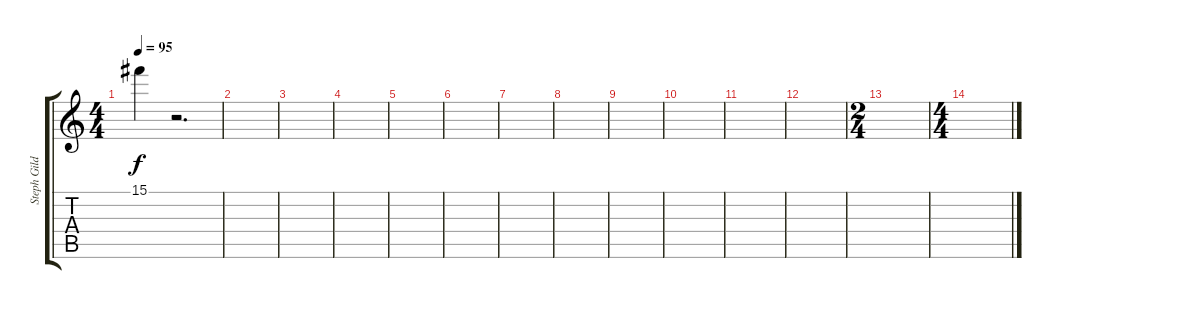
\track ("Steph Gildea (Rhythm)" "Steph Gild") {instrument distortionguitar}
\staff {score tabs}
\tuning (Eb4 Bb3 Gb3 Db3 Ab2 Db2) {hide}
\ts (4 4)
\tempo 95
\clef g2
\ks c
15.1.4{dy f volume 0} r.2{d} |
|
|
|
|
|
|
|
|
|
|
|
\ts (2 4)
|
\ts (4 4)
